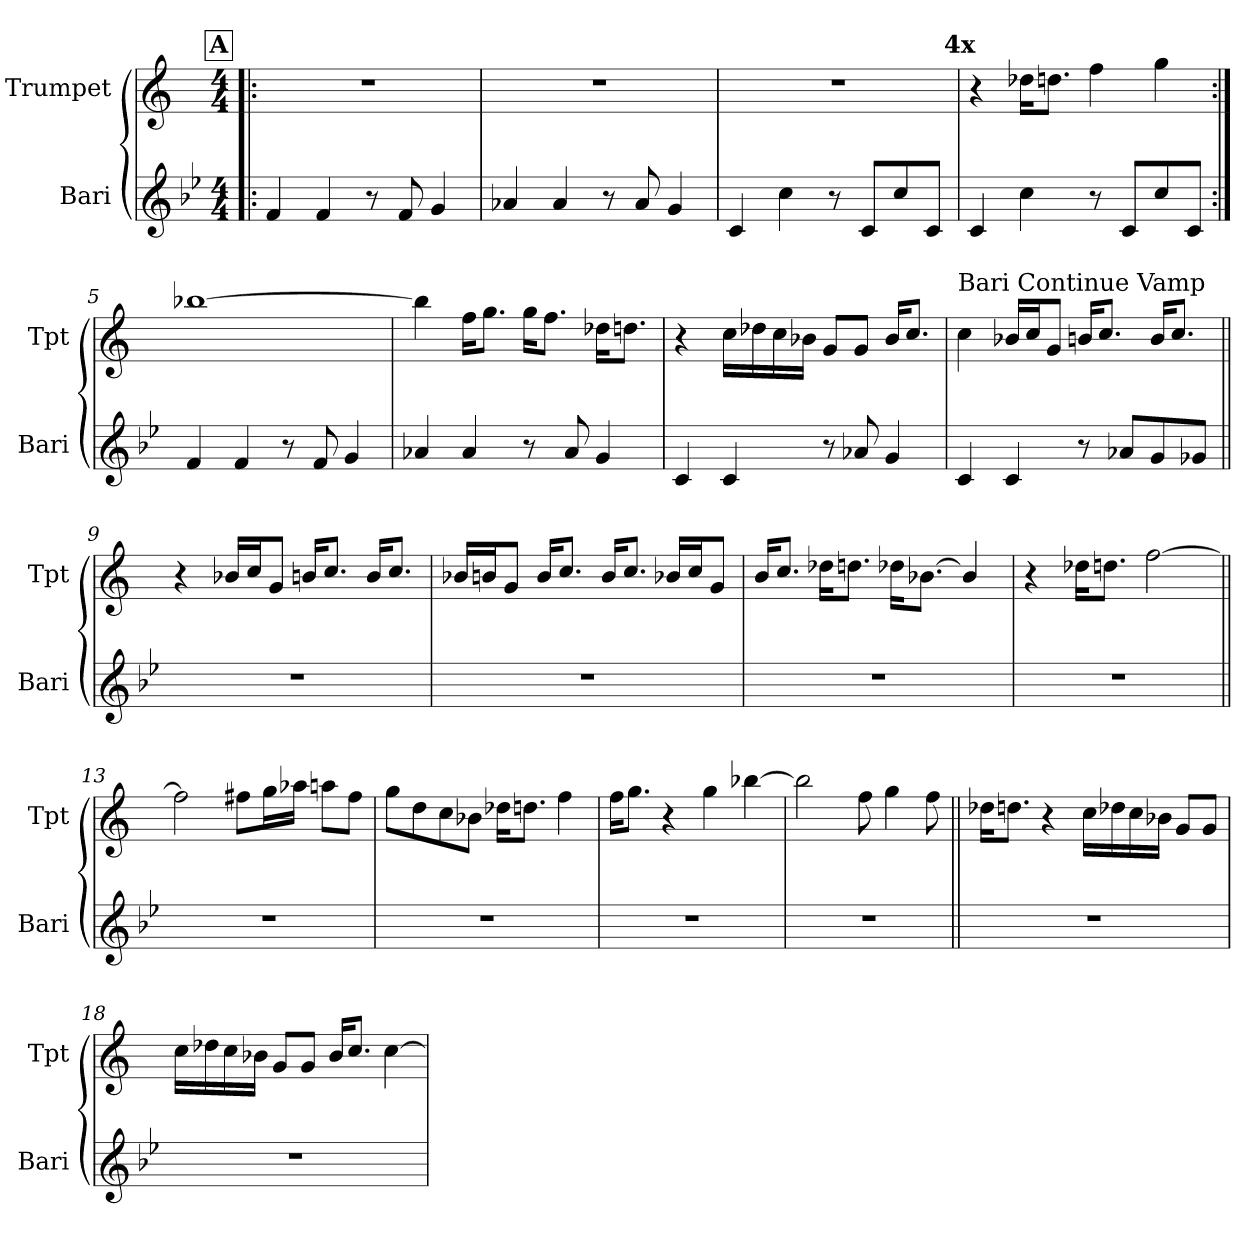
**kern	**kern
*part2	*part1
*staff2	*staff1
*I"Bari	*I"Trumpet
*I'Bari	*I'Tpt
*clefG2	*clefG2
*	*ITrd1c2
*k[b-e-]	*k[b-e-]
*B-:	*B-:
*M4/4	*M4/4
!!LO:REH:place=s1:a:fs=15.4:t=A
=1!|:	=1!|:
4f/	1r
4f/	.
8r	.
8f/	.
4g/	.
=2	=2
4a-X/	1r
4a-/	.
8r	.
8a-/	.
4g/	.
=3	=3
4c/	1r
4cc\	.
8r	.
8c/L	.
8cc/	.
8c/J	.
!!LO:REH:place=s1:a:enc=none:fs=15.4:t=4x
=4	=4
4c/	4r
4cc\	16cc-X\KL
.	8.ccn\J
8r	4ee-\
8c/L	.
8cc/	4ff\
8c/J	.
!!LO:LB:g=z
=5:|!	=5:|!
4f/	[1aa-X
4f/	.
8r	.
8f/	.
4g/	.
=6	=6
4a-X/	4aa-\]
4a-/	16ee-\KL
.	8.ff\J
8r	16ff\KL
.	8.ee-\J
8a-/	.
4g/	16cc-X\KL
.	8.ccn\J
=7	=7
4c/	4r
4c/	16b-\LL
.	16cc-X\
.	16b-\
.	16a-X\JJ
8r	8f/L
8a-X/	8f/J
4g/	16a-/KL
.	8.b-/J
=8	=8
!	!LO:TX:a:t=Bari Continue Vamp
4c/	4b-\
4c/	16a-X/LL
.	16b-/J
.	8f/J
8r	16an/KL
.	8.b-/J
8a-X/L	.
8g/	16a/KL
.	8.b-/J
8g-X/J	.
!!LO:LB:g=z
=9||	=9||
1r	4r
.	16a-X/LL
.	16b-/J
.	8f/J
.	16an/KL
.	8.b-/J
.	16a/KL
.	8.b-/J
=10	=10
1r	16a-X/LL
.	16an/J
.	8f/J
.	16a/KL
.	8.b-/J
.	16a/KL
.	8.b-/J
.	16a-X/LL
.	16b-/J
.	8f/J
=11	=11
1r	16a/KL
.	8.b-/J
.	16cc-X\KL
.	8.ccn\J
.	16cc-X\KL
.	[8.a-X\J
.	4a-/]
=12	=12
1r	4r
.	16cc-X\KL
.	8.ccn\J
.	[2ee-\
!!LO:LB:g=z
=13||	=13||
1r	2ee-\]
.	8een\L
.	16ff\L
.	16gg-X\JJ
.	8ggn\L
.	8ee\J
=14	=14
1r	8ff\L
.	8cc\
.	8b-\
.	8a-X\J
.	16cc-X\KL
.	8.ccn\J
.	4ee-\
=15	=15
1r	16ee-\KL
.	8.ff\J
.	4r
.	4ff\
.	[4aa-X\
=16	=16
1r	2aa-\]
.	8ee-\
.	4ff\
.	8ee-\
!!LO:LB:g=z
=17||	=17||
1r	16cc-X\KL
.	8.ccn\J
.	4r
.	16b-\LL
.	16cc-X\
.	16b-\
.	16a-X\JJ
.	8f/L
.	8f/J
=18	=18
1r	16b-\LL
.	16cc-X\
.	16b-\
.	16a-X\JJ
.	8f/L
.	8f/J
.	16a-/KL
.	8.b-/J
.	[4b-\
=	=
*-	*-
